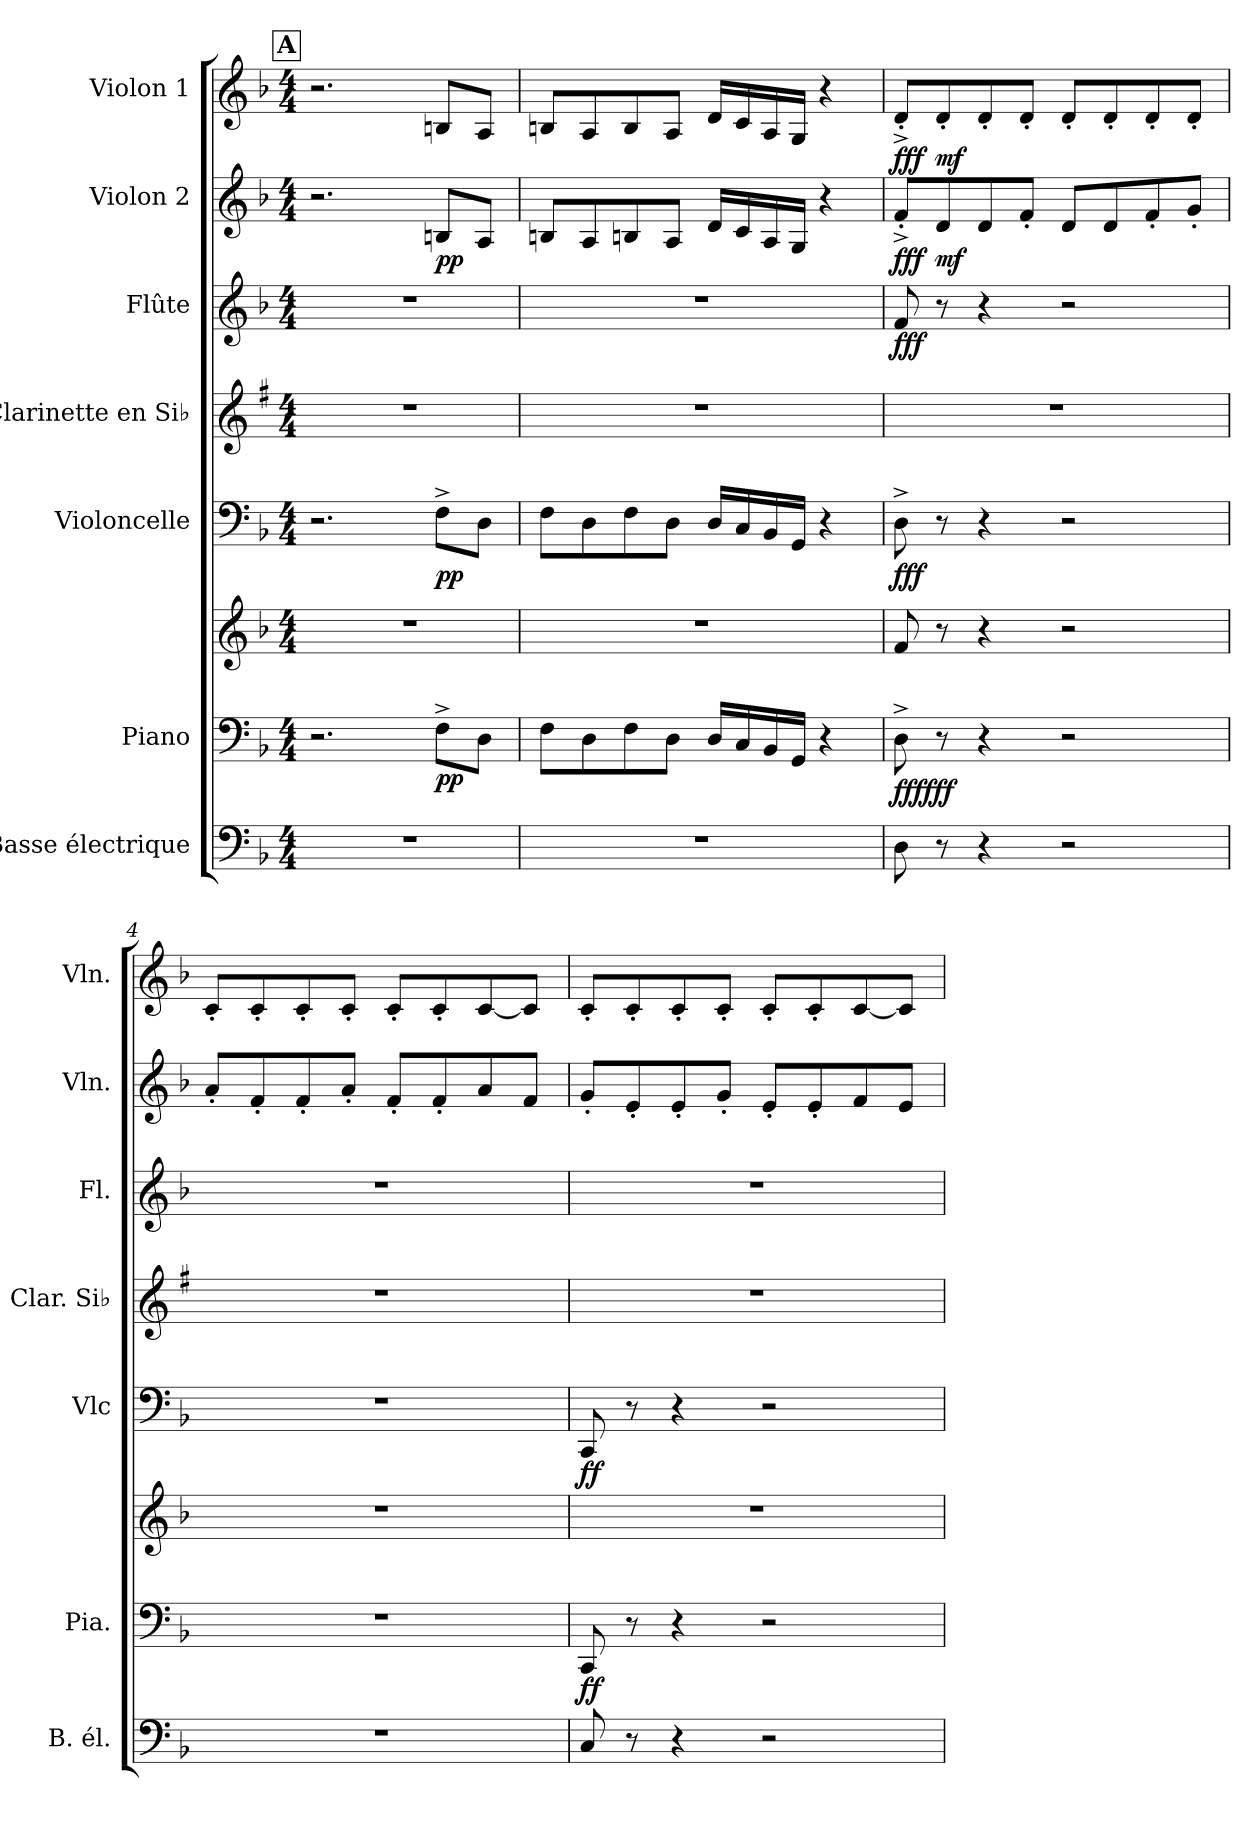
**kern	**kern	**kern	**dynam	**kern	**dynam	**kern	**kern	**dynam	**kern	**dynam	**kern	**dynam
*part7	*part6	*part6	*part6	*part5	*part5	*part4	*part3	*part3	*part2	*part2	*part1	*part1
*staff8	*staff7	*staff6	*staff6/7	*staff5	*staff5	*staff4	*staff3	*staff3	*staff2	*staff2	*staff1	*staff1
*I"Basse électrique	*I"Piano	*	*	*I"Violoncelle	*	*I"Clarinette en Si♭	*I"Flûte	*	*I"Violon 2	*	*I"Violon 1	*
*I'B. él.	*I'Pia.	*	*	*I'Vlc	*	*I'Clar. Si♭	*I'Fl.	*	*I'Vln.	*	*I'Vln.	*
*clefF4	*clefF4	*clefG2	*	*clefF4	*	*clefG2	*clefG2	*	*clefG2	*	*clefG2	*
*ITrd7c12	*	*	*	*	*	*ITrd1c2	*	*	*	*	*	*
*k[b-]	*k[b-]	*k[b-]	*	*k[b-]	*	*k[b-]	*k[b-]	*	*k[b-]	*	*k[b-]	*
*M4/4	*M4/4	*M4/4	*	*M4/4	*	*M4/4	*M4/4	*	*M4/4	*	*M4/4	*
!!LO:REH:place=s1:a:B:fs=14:t=A
=1	=1	=1	=1	=1	=1	=1	=1	=1	=1	=1	=1	=1
1r	2.r	1r	.	2.r	.	1r	1r	.	2.r	.	2.r	.
!	!	!	!LO:DY:b=2	!	!LO:DY:b	!	!	!	!	!LO:DY:b	!	!
.	8F^\L	.	pp	8F^\L	pp	.	.	.	8Bn/L	pp	8Bn/L	.
.	8D\J	.	.	8D\J	.	.	.	.	8A/J	.	8A/J	.
=2	=2	=2	=2	=2	=2	=2	=2	=2	=2	=2	=2	=2
1r	8F\L	1r	.	8F\L	.	1r	1r	.	8Bn/L	.	8Bn/L	.
.	8D\	.	.	8D\	.	.	.	.	8A/	.	8A/	.
.	8F\	.	.	8F\	.	.	.	.	8Bn/	.	8B/	.
.	8D\J	.	.	8D\J	.	.	.	.	8A/J	.	8A/J	.
.	16D/LL	.	.	16D/LL	.	.	.	.	16d/LL	.	16d/LL	.
.	16C/	.	.	16C/	.	.	.	.	16c/	.	16c/	.
.	16BB-/	.	.	16BB-/	.	.	.	.	16A/	.	16A/	.
.	16GG/JJ	.	.	16GG/JJ	.	.	.	.	16G/JJ	.	16G/JJ	.
.	4r	.	.	4r	.	.	.	.	4r	.	4r	.
=3	=3	=3	=3	=3	=3	=3	=3	=3	=3	=3	=3	=3
!	!	!	!LO:DY:b=2	!	!	!	!	!	!	!	!	!
!	!	!	!LO:DY:n=1:b	!	!LO:DY:b	!	!	!LO:DY:b	!	!LO:DY:b	!	!LO:DY:b
8DD\	8D^\	8f/	fff fff	8D^\	fff	1r	8f/	fff	8f'^/L	fff	8d'^/L	fff
!	!	!	!	!	!	!	!	!	!	!LO:DY:b	!	!LO:DY:b
8r	8r	8r	.	8r	.	.	8r	.	8d/	mf	8d'/	mf
4r	4r	4r	.	4r	.	.	4r	.	8d/	.	8d'/	.
.	.	.	.	.	.	.	.	.	8f'/J	.	8d'/J	.
2r	2r	2r	.	2r	.	.	2r	.	8d/L	.	8d'/L	.
.	.	.	.	.	.	.	.	.	8d/	.	8d'/	.
.	.	.	.	.	.	.	.	.	8f'/	.	8d'/	.
.	.	.	.	.	.	.	.	.	8g'/J	.	8d'/J	.
!!LO:PB:g=z
=4	=4	=4	=4	=4	=4	=4	=4	=4	=4	=4	=4	=4
1r	1r	1r	.	1r	.	1r	1r	.	8a'/L	.	8c'/L	.
.	.	.	.	.	.	.	.	.	8f'/	.	8c'/	.
.	.	.	.	.	.	.	.	.	8f'/	.	8c'/	.
.	.	.	.	.	.	.	.	.	8a'/J	.	8c'/J	.
.	.	.	.	.	.	.	.	.	8f'/L	.	8c'/L	.
.	.	.	.	.	.	.	.	.	8f'/	.	8c'/	.
.	.	.	.	.	.	.	.	.	8a/	.	[8c/	.
.	.	.	.	.	.	.	.	.	8f/J	.	8c/J]	.
!!LO:PB:g=z
=5	=5	=5	=5	=5	=5	=5	=5	=5	=5	=5	=5	=5
!	!	!	!LO:DY:b=2	!	!LO:DY:b	!	!	!	!	!	!	!
8CC/	8CC/	1r	ff	8CC/	ff	1r	1r	.	8g'/L	.	8c'/L	.
8r	8r	.	.	8r	.	.	.	.	8e'/	.	8c'/	.
4r	4r	.	.	4r	.	.	.	.	8e'/	.	8c'/	.
.	.	.	.	.	.	.	.	.	8g'/J	.	8c'/J	.
2r	2r	.	.	2r	.	.	.	.	8e'/L	.	8c'/L	.
.	.	.	.	.	.	.	.	.	8e'/	.	8c'/	.
.	.	.	.	.	.	.	.	.	8f/	.	[8c/	.
.	.	.	.	.	.	.	.	.	8e/J	.	8c/J]	.
=	=	=	=	=	=	=	=	=	=	=	=	=
*-	*-	*-	*-	*-	*-	*-	*-	*-	*-	*-	*-	*-
